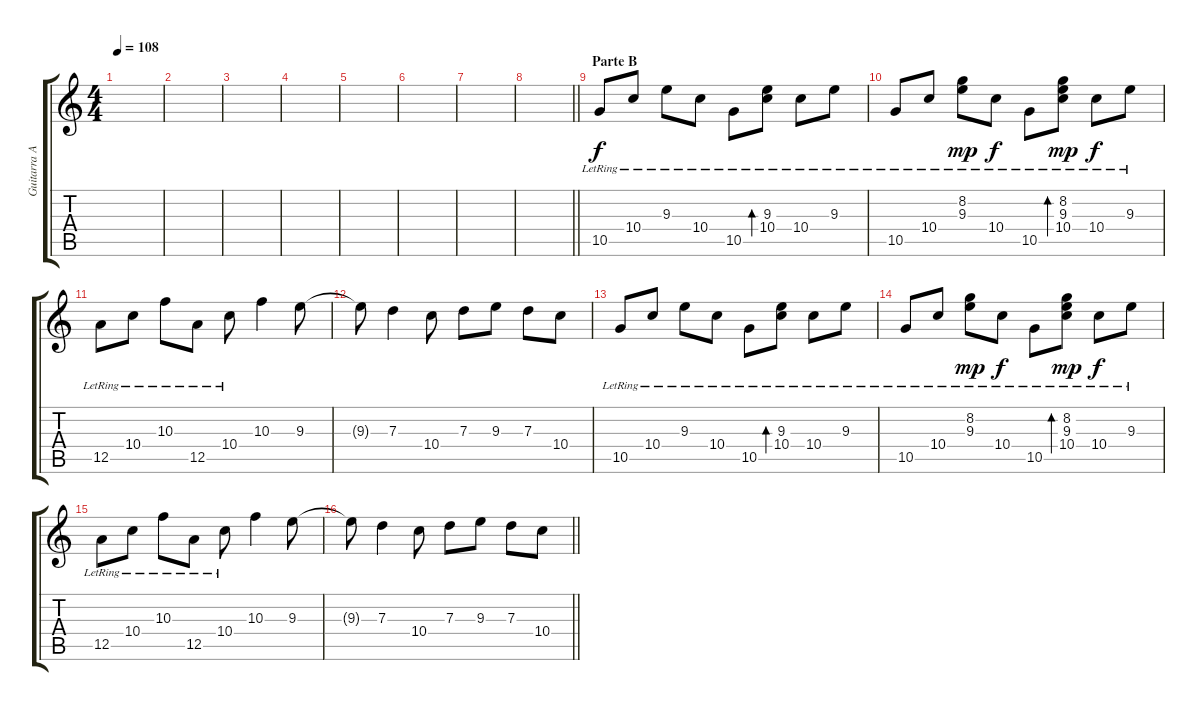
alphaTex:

\track ("Guitarra Arpegios" "Guitarra A") {instrument distortionguitar}
\staff {score tabs}
\tuning (E4 B3 G3 D3 A2 E2) {hide}
\ts (4 4)
\section ("" "")
\tempo 108
\clef g2
\ks c
|
|
|
|
|
|
|
\barLineRight lightlight
|
\section ("" "Parte B")
10.5{lr}.8 10.4{lr}.8 9.3{lr}.8 10.4{lr}.8 10.5{lr}.8 (9.3{lr} 10.4{lr}).8{bd 60} 10.4{lr}.8 9.3{lr}.8 |
10.5{lr}.8 10.4{lr}.8 (8.2 9.3{lr}).8{dy mp} 10.4{lr}.8{dy f} 10.5{lr}.8 (8.2{lr} 9.3{lr} 10.4{lr}).8{bd 60 dy mp} 10.4{lr}.8{dy f} 9.3{lr}.8 |
12.5{lr}.8 10.4{lr}.8 10.3{lr}.8 12.5{lr}.8 10.4{lr}.8 10.3.4 9.3.8 |
9.3{t}.8 7.3.4 10.4.8 7.3.8 9.3.8 7.3.8 10.4.8 |
10.5{lr}.8 10.4{lr}.8 9.3{lr}.8 10.4{lr}.8 10.5{lr}.8 (9.3{lr} 10.4{lr}).8{bd 60} 10.4{lr}.8 9.3{lr}.8 |
10.5{lr}.8 10.4{lr}.8 (8.2 9.3{lr}).8{dy mp} 10.4{lr}.8{dy f} 10.5{lr}.8 (8.2{lr} 9.3{lr} 10.4{lr}).8{bd 60 dy mp} 10.4{lr}.8{dy f} 9.3{lr}.8 |
12.5{lr}.8 10.4{lr}.8 10.3{lr}.8 12.5{lr}.8 10.4{lr}.8 10.3.4 9.3.8 |
\barLineRight lightlight
9.3{t}.8 7.3.4 10.4.8 7.3.8 9.3.8 7.3.8 10.4.8
